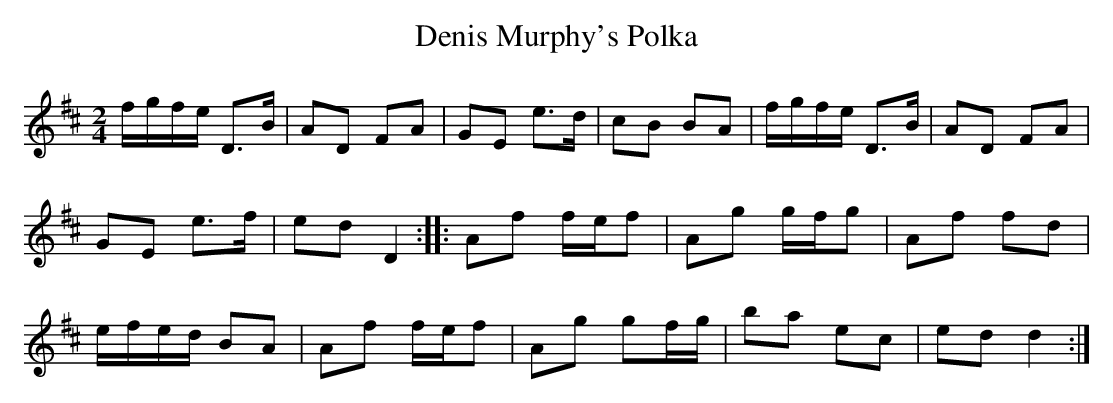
X:1
T:Denis Murphy's Polka
M:2/4
L:1/8
K:D
f/g/f/e/ D>B|AD FA|GE e>d|cB BA|f/g/f/e/ D>B|AD FA|
GE e>f|ed D2::Af f/e/f|Ag g/f/g|Af fd|
e/f/e/d/ BA|Af f/e/f|Ag gf/g/|ba ec|ed d2:|]
